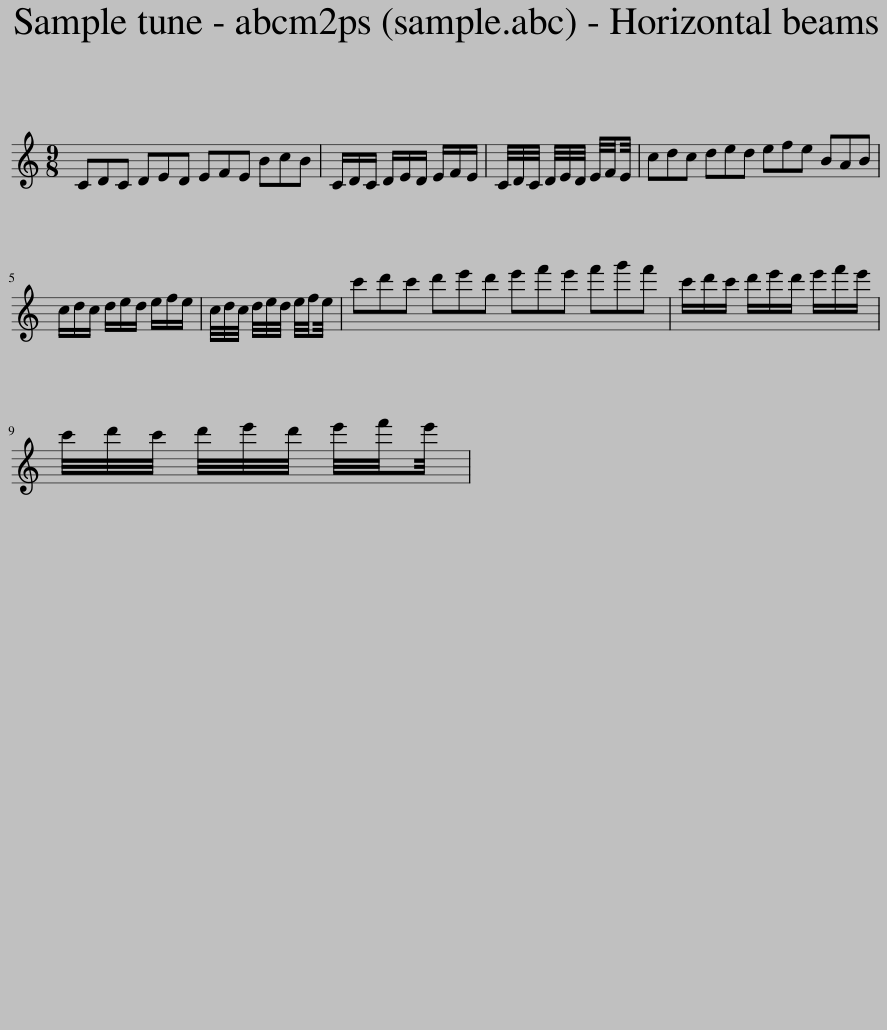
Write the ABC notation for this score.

X:1
L:1/8
M:9/8
I:linebreak $
K:C
V:1 treble
V:1
 CDC DED EFE BcB | C/D/C/ D/E/D/ E/F/E/ | C/4D/4C/4 D/4E/4D/4 E/4F/4E/4 | cdc ded efe BAB |$ c/d/c/ d/e/d/ e/f/e/ | %5
 c/4d/4c/4 d/4e/4d/4 e/4f/4e/4 | c'd'c' d'e'd' e'f'e' f'g'f' | c'/d'/c'/ d'/e'/d'/ e'/f'/e'/ |$ c'/4d'/4c'/4 d'/4e'/4d'/4 e'/4f'/4e'/4 | %9
